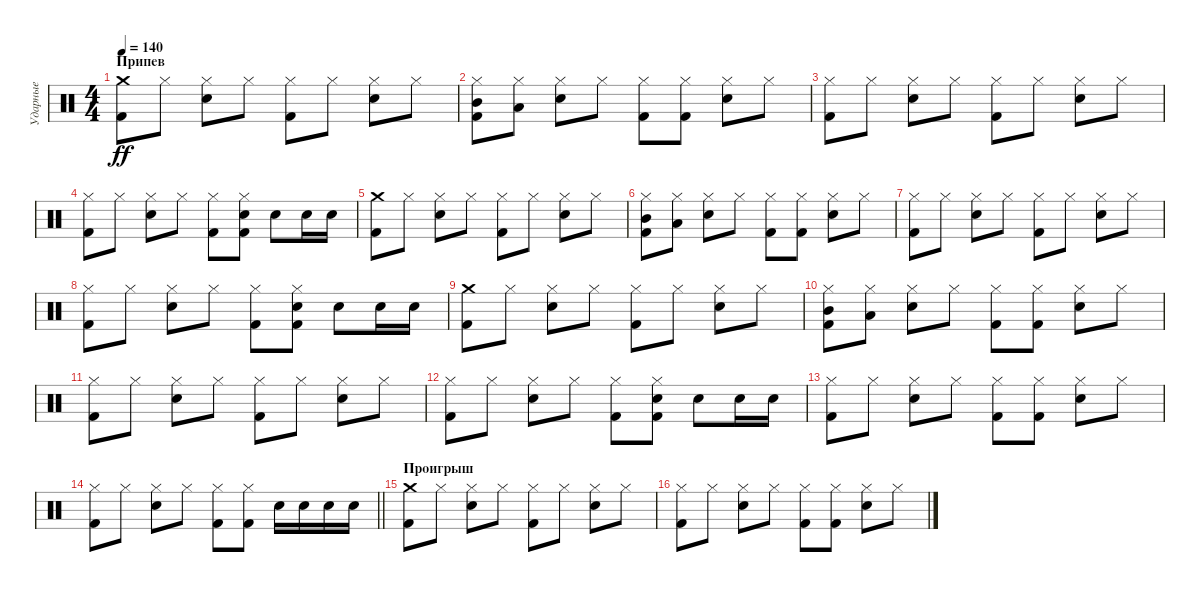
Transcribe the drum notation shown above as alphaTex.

\track ("Ударные" "Ударные") {solo instrument percussion}
\staff {score}
\articulation defaults
\ts (4 4)
\section ("" "Припев")
\tempo 140
\clef neutral
\ks c
("Crash medium (hit)" "Kick (hit) 2").8{dy ff} "Hi-Hat (closed)".8 ("Hi-Hat (closed)" "Snare (hit) 2").8 "Hi-Hat (closed)".8 ("Hi-Hat (closed)" "Kick (hit) 2").8 "Hi-Hat (closed)".8 ("Hi-Hat (closed)" "Snare (hit) 2").8 "Hi-Hat (closed)".8 |
("Hi-Hat (closed)" "Mid Tom (hit)" "Kick (hit) 2").8 ("Low Tom (hit)" "Hi-Hat (closed)").8 ("Snare (hit) 2" "Hi-Hat (closed)").8 "Hi-Hat (closed)".8 ("Hi-Hat (closed)" "Kick (hit) 2").8 ("Hi-Hat (closed)" "Kick (hit) 2").8 ("Hi-Hat (closed)" "Snare (hit) 2").8 "Hi-Hat (closed)".8 |
("Hi-Hat (closed)" "Kick (hit) 2").8 "Hi-Hat (closed)".8 ("Hi-Hat (closed)" "Snare (hit) 2").8 "Hi-Hat (closed)".8 ("Hi-Hat (closed)" "Kick (hit) 2").8 "Hi-Hat (closed)".8 ("Hi-Hat (closed)" "Snare (hit) 2").8 "Hi-Hat (closed)".8 |
("Hi-Hat (closed)" "Kick (hit) 2").8 "Hi-Hat (closed)".8 ("Hi-Hat (closed)" "Snare (hit) 2").8 "Hi-Hat (closed)".8 ("Hi-Hat (closed)" "Kick (hit) 2").8 ("Hi-Hat (closed)" "Snare (hit) 2" "Kick (hit) 2").8 "Snare (hit) 2".8 "Snare (hit) 2".16 "Snare (hit) 2".16 |
("Crash medium (hit)" "Kick (hit) 2").8 "Hi-Hat (closed)".8 ("Hi-Hat (closed)" "Snare (hit) 2").8 "Hi-Hat (closed)".8 ("Hi-Hat (closed)" "Kick (hit) 2").8 "Hi-Hat (closed)".8 ("Hi-Hat (closed)" "Snare (hit) 2").8 "Hi-Hat (closed)".8 |
("Hi-Hat (closed)" "Mid Tom (hit)" "Kick (hit) 2").8 ("Low Tom (hit)" "Hi-Hat (closed)").8 ("Snare (hit) 2" "Hi-Hat (closed)").8 "Hi-Hat (closed)".8 ("Hi-Hat (closed)" "Kick (hit) 2").8 ("Hi-Hat (closed)" "Kick (hit) 2").8 ("Hi-Hat (closed)" "Snare (hit) 2").8 "Hi-Hat (closed)".8 |
("Hi-Hat (closed)" "Kick (hit) 2").8 "Hi-Hat (closed)".8 ("Hi-Hat (closed)" "Snare (hit) 2").8 "Hi-Hat (closed)".8 ("Hi-Hat (closed)" "Kick (hit) 2").8 "Hi-Hat (closed)".8 ("Hi-Hat (closed)" "Snare (hit) 2").8 "Hi-Hat (closed)".8 |
("Hi-Hat (closed)" "Kick (hit) 2").8 "Hi-Hat (closed)".8 ("Hi-Hat (closed)" "Snare (hit) 2").8 "Hi-Hat (closed)".8 ("Hi-Hat (closed)" "Kick (hit) 2").8 ("Hi-Hat (closed)" "Snare (hit) 2" "Kick (hit) 2").8 "Snare (hit) 2".8 "Snare (hit) 2".16 "Snare (hit) 2".16 |
("Crash medium (hit)" "Kick (hit) 2").8 "Hi-Hat (closed)".8 ("Hi-Hat (closed)" "Snare (hit) 2").8 "Hi-Hat (closed)".8 ("Hi-Hat (closed)" "Kick (hit) 2").8 "Hi-Hat (closed)".8 ("Hi-Hat (closed)" "Snare (hit) 2").8 "Hi-Hat (closed)".8 |
("Hi-Hat (closed)" "Mid Tom (hit)" "Kick (hit) 2").8 ("Low Tom (hit)" "Hi-Hat (closed)").8 ("Snare (hit) 2" "Hi-Hat (closed)").8 "Hi-Hat (closed)".8 ("Hi-Hat (closed)" "Kick (hit) 2").8 ("Hi-Hat (closed)" "Kick (hit) 2").8 ("Hi-Hat (closed)" "Snare (hit) 2").8 "Hi-Hat (closed)".8 |
("Hi-Hat (closed)" "Kick (hit) 2").8 "Hi-Hat (closed)".8 ("Hi-Hat (closed)" "Snare (hit) 2").8 "Hi-Hat (closed)".8 ("Hi-Hat (closed)" "Kick (hit) 2").8 "Hi-Hat (closed)".8 ("Hi-Hat (closed)" "Snare (hit) 2").8 "Hi-Hat (closed)".8 |
("Hi-Hat (closed)" "Kick (hit) 2").8 "Hi-Hat (closed)".8 ("Hi-Hat (closed)" "Snare (hit) 2").8 "Hi-Hat (closed)".8 ("Hi-Hat (closed)" "Kick (hit) 2").8 ("Hi-Hat (closed)" "Snare (hit) 2" "Kick (hit) 2").8 "Snare (hit) 2".8 "Snare (hit) 2".16 "Snare (hit) 2".16 |
("Hi-Hat (closed)" "Kick (hit) 2").8 "Hi-Hat (closed)".8 ("Hi-Hat (closed)" "Snare (hit) 2").8 "Hi-Hat (closed)".8 ("Hi-Hat (closed)" "Kick (hit) 2").8 ("Hi-Hat (closed)" "Kick (hit) 2").8 ("Hi-Hat (closed)" "Snare (hit) 2").8 "Hi-Hat (closed)".8 |
\barLineRight lightlight
("Hi-Hat (closed)" "Kick (hit) 2").8 "Hi-Hat (closed)".8 ("Hi-Hat (closed)" "Snare (hit) 2").8 "Hi-Hat (closed)".8 ("Hi-Hat (closed)" "Kick (hit) 2").8 ("Hi-Hat (closed)" "Kick (hit) 2").8 "Snare (hit) 2".16 "Snare (hit) 2".16 "Snare (hit) 2".16 "Snare (hit) 2".16 |
\section ("" "Проигрыш")
("Crash medium (hit)" "Kick (hit) 2").8 "Hi-Hat (closed)".8 ("Hi-Hat (closed)" "Snare (hit) 2").8 "Hi-Hat (closed)".8 ("Hi-Hat (closed)" "Kick (hit) 2").8 "Hi-Hat (closed)".8 ("Hi-Hat (closed)" "Snare (hit) 2").8 "Hi-Hat (closed)".8 |
("Hi-Hat (closed)" "Kick (hit) 2").8 "Hi-Hat (closed)".8 ("Hi-Hat (closed)" "Snare (hit) 2").8 "Hi-Hat (closed)".8 ("Hi-Hat (closed)" "Kick (hit) 2").8 ("Hi-Hat (closed)" "Kick (hit) 2").8 ("Hi-Hat (closed)" "Snare (hit) 2").8 "Hi-Hat (closed)".8
